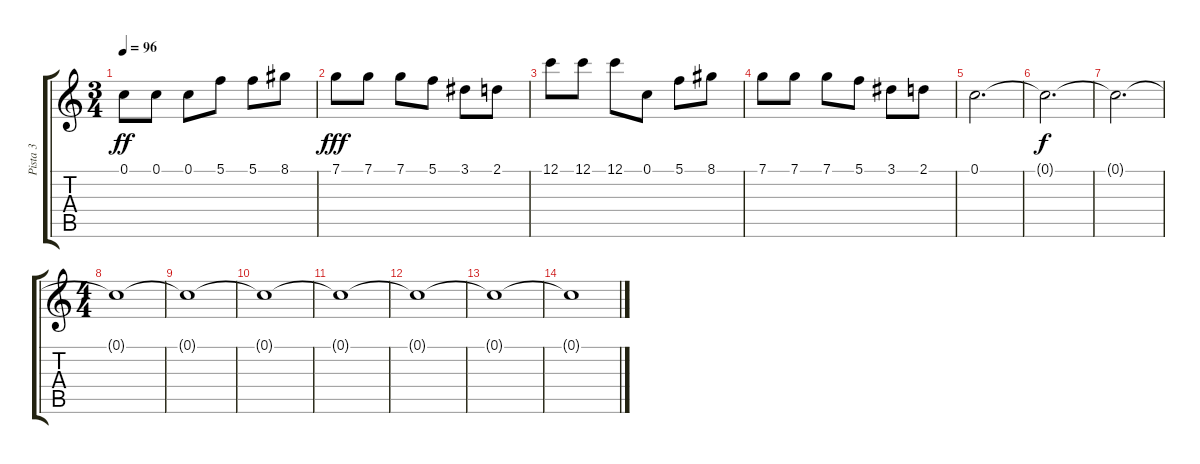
\track ("Pista 3" "Pista 3") {instrument distortionguitar}
\staff {score tabs}
\tuning (C4 G3 Eb3 Bb2 F2 C2) {hide}
\ts (3 4)
\tempo 96
\clef g2
\ks c
0.1.8{dy ff} 0.1.8 0.1.8 5.1.8 5.1.8 8.1.8 |
7.1.8{dy fff} 7.1.8 7.1.8 5.1.8 3.1.8 2.1.8 |
12.1.8 12.1.8 12.1.8 0.1.8 5.1.8 8.1.8 |
7.1.8 7.1.8 7.1.8 5.1.8 3.1.8 2.1.8 |
0.1.2{d} |
0.1{t}.2{d dy f} |
0.1{t}.2{d} |
\ts (4 4)
0.1{t}.1 |
0.1{t}.1 |
0.1{t}.1 |
0.1{t}.1 |
0.1{t}.1 |
0.1{t}.1 |
0.1{t}.1
